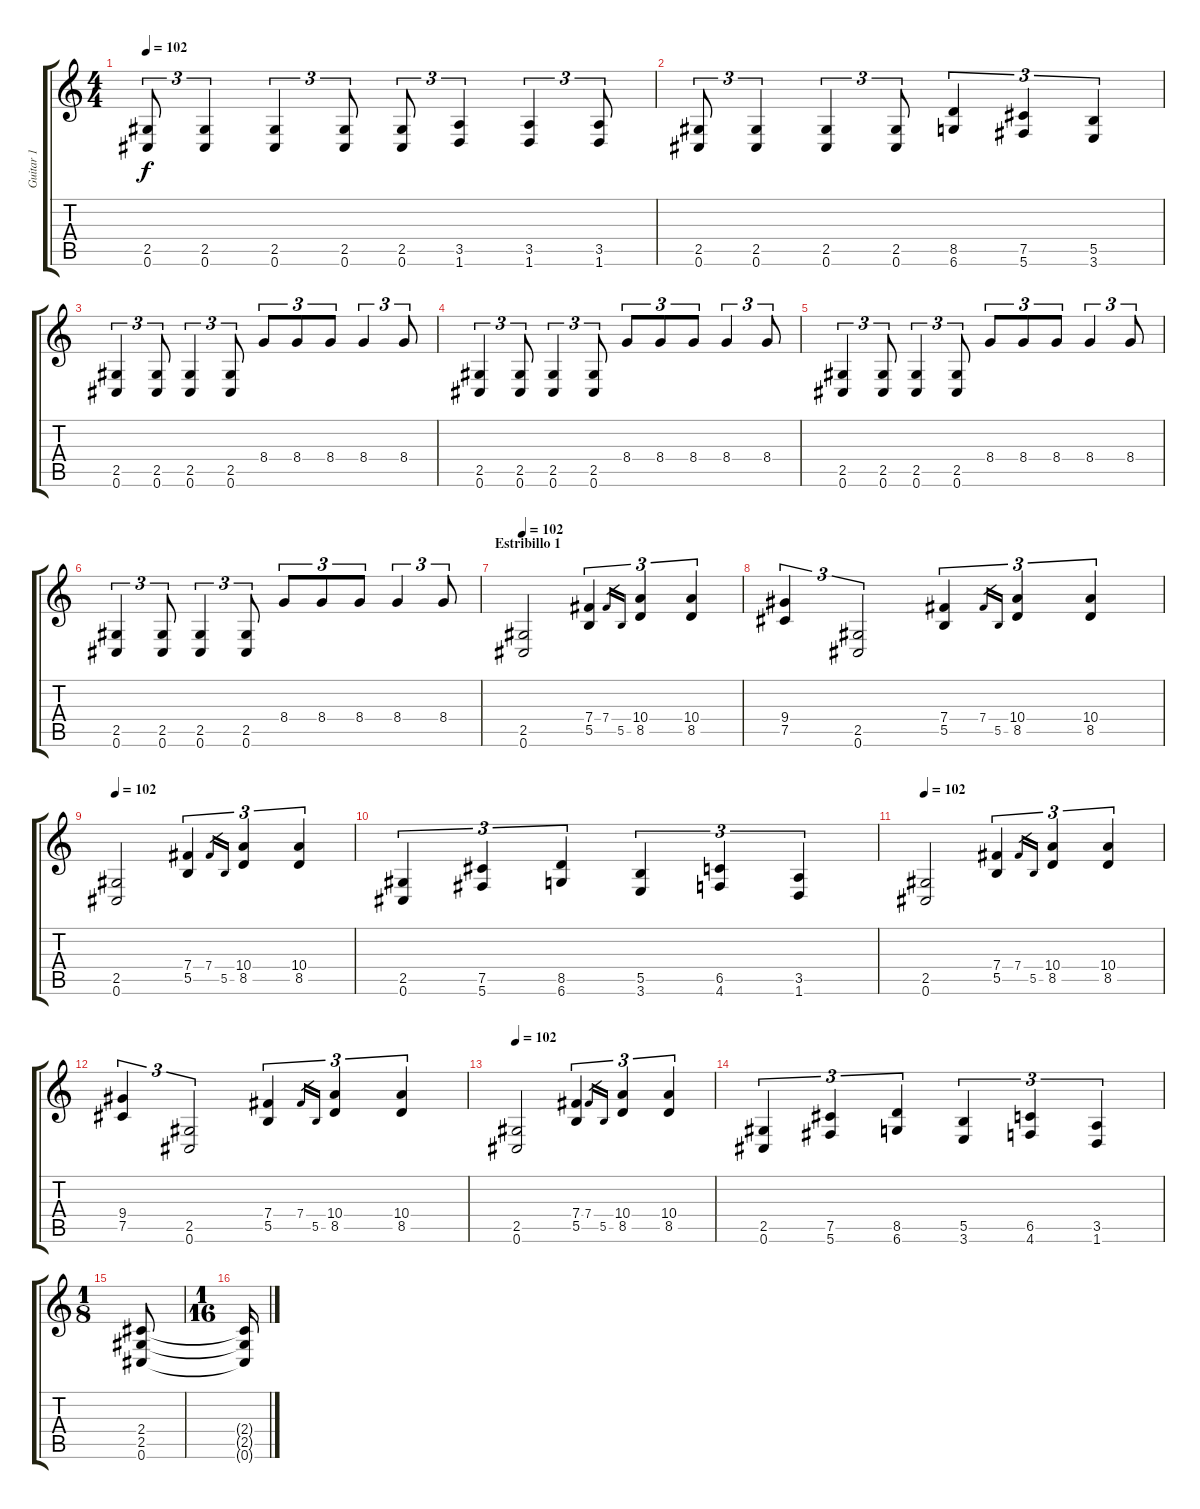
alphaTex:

\track ("Guitar 1" "Guitar 1") {instrument distortionguitar}
\staff {score tabs}
\tuning (Db4 Ab3 E3 B2 Gb2 Db2) {hide}
\ts (4 4)
\tempo 102
\clef g2
\ks c
(2.5 0.6).8{tu (3 2) dy f} (2.5 0.6).4{tu (3 2)} (2.5 0.6).4{tu (3 2)} (2.5 0.6).8{tu (3 2)} (2.5 0.6).8{tu (3 2)} (3.5 1.6).4{tu (3 2)} (3.5 1.6).4{tu (3 2)} (3.5 1.6).8{tu (3 2)} |
(2.5 0.6).8{tu (3 2)} (2.5 0.6).4{tu (3 2)} (2.5 0.6).4{tu (3 2)} (2.5 0.6).8{tu (3 2)} (8.5 6.6).4{tu (3 2)} (7.5 5.6).4{tu (3 2)} (5.5 3.6).4{tu (3 2)} |
(2.5 0.6).4{tu (3 2)} (2.5 0.6).8{tu (3 2)} (2.5 0.6).4{tu (3 2)} (2.5 0.6).8{tu (3 2)} 8.4.8{tu (3 2)} 8.4.8{tu (3 2)} 8.4.8{tu (3 2)} 8.4.4{tu (3 2)} 8.4.8{tu (3 2)} |
(2.5 0.6).4{tu (3 2)} (2.5 0.6).8{tu (3 2)} (2.5 0.6).4{tu (3 2)} (2.5 0.6).8{tu (3 2)} 8.4.8{tu (3 2)} 8.4.8{tu (3 2)} 8.4.8{tu (3 2)} 8.4.4{tu (3 2)} 8.4.8{tu (3 2)} |
(2.5 0.6).4{tu (3 2)} (2.5 0.6).8{tu (3 2)} (2.5 0.6).4{tu (3 2)} (2.5 0.6).8{tu (3 2)} 8.4.8{tu (3 2)} 8.4.8{tu (3 2)} 8.4.8{tu (3 2)} 8.4.4{tu (3 2)} 8.4.8{tu (3 2)} |
(2.5 0.6).4{tu (3 2)} (2.5 0.6).8{tu (3 2)} (2.5 0.6).4{tu (3 2)} (2.5 0.6).8{tu (3 2)} 8.4.8{tu (3 2)} 8.4.8{tu (3 2)} 8.4.8{tu (3 2)} 8.4.4{tu (3 2)} 8.4.8{tu (3 2)} |
\section ("" "Estribillo 1")
\tempo 102
(2.5 0.6).2 (7.4 5.5).4{tu (3 2)} 7.4.16{gr} 5.5.16{gr} (10.4 8.5).4{tu (3 2)} (10.4 8.5).4{tu (3 2)} |
(9.4 7.5).4{tu (3 2)} (2.5 0.6).2{tu (3 2)} (7.4 5.5).4{tu (3 2)} 7.4.16{gr} 5.5.16{gr} (10.4 8.5).4{tu (3 2)} (10.4 8.5).4{tu (3 2)} |
\tempo 102
(2.5 0.6).2 (7.4 5.5).4{tu (3 2)} 7.4.16{gr} 5.5.16{gr} (10.4 8.5).4{tu (3 2)} (10.4 8.5).4{tu (3 2)} |
(2.5 0.6).4{tu (3 2)} (7.5 5.6).4{tu (3 2)} (8.5 6.6).4{tu (3 2)} (5.5 3.6).4{tu (3 2)} (6.5 4.6).4{tu (3 2)} (3.5 1.6).4{tu (3 2)} |
\tempo 102
(2.5 0.6).2 (7.4 5.5).4{tu (3 2)} 7.4.16{gr} 5.5.16{gr} (10.4 8.5).4{tu (3 2)} (10.4 8.5).4{tu (3 2)} |
(9.4 7.5).4{tu (3 2)} (2.5 0.6).2{tu (3 2)} (7.4 5.5).4{tu (3 2)} 7.4.16{gr} 5.5.16{gr} (10.4 8.5).4{tu (3 2)} (10.4 8.5).4{tu (3 2)} |
\tempo 102
(2.5 0.6).2 (7.4 5.5).4{tu (3 2)} 7.4.16{gr} 5.5.16{gr} (10.4 8.5).4{tu (3 2)} (10.4 8.5).4{tu (3 2)} |
(2.5 0.6).4{tu (3 2)} (7.5 5.6).4{tu (3 2)} (8.5 6.6).4{tu (3 2)} (5.5 3.6).4{tu (3 2)} (6.5 4.6).4{tu (3 2)} (3.5 1.6).4{tu (3 2)} |
\ts (1 8)
(2.4 2.5 0.6).8 |
\ts (1 16)
(2.4{t} 2.5{t} 0.6{t}).16
